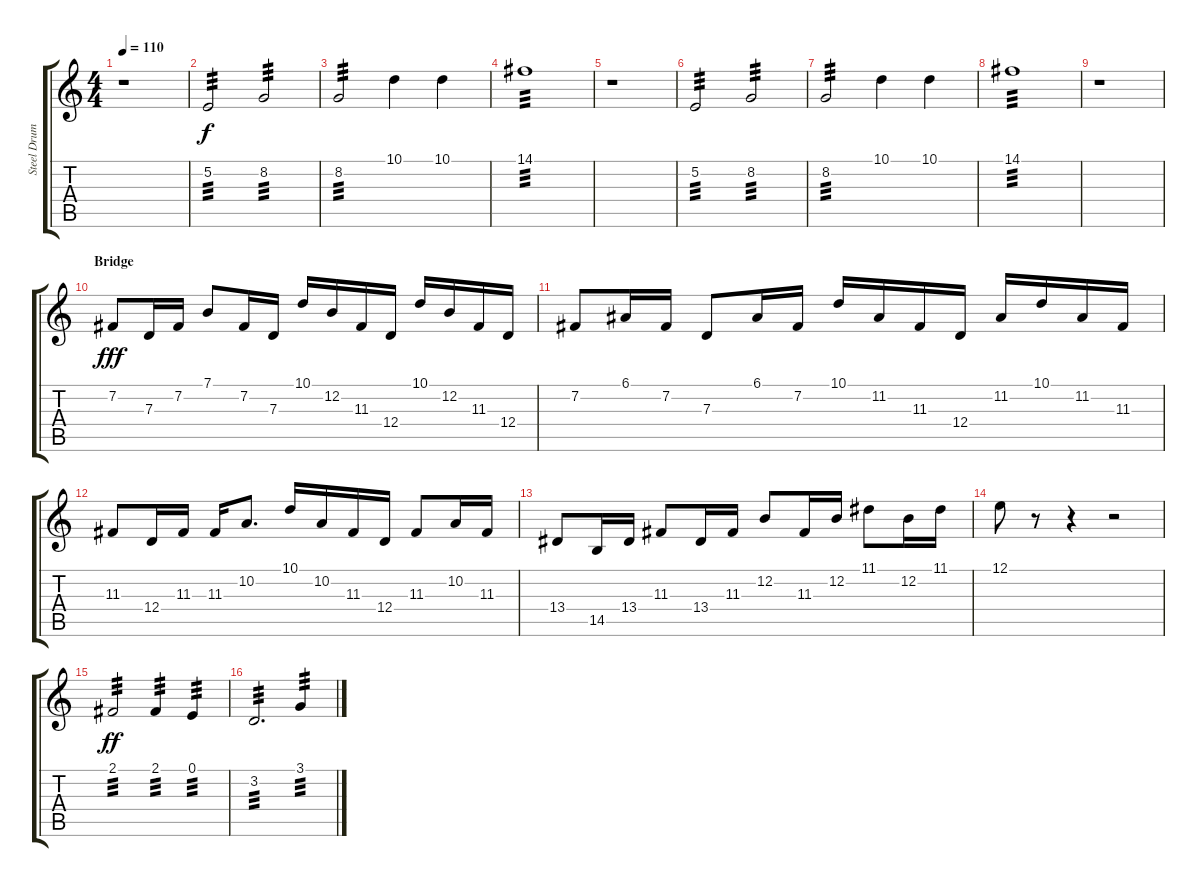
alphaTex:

\track ("Steel Drums" "Steel Drum") {instrument steeldrums}
\staff {score tabs}
\tuning (E4 B3 G3 D3 A2 E2) {hide}
\ts (4 4)
\tempo 110
\clef g2
\ks c
r.1{dy f} |
5.2.2{tp 3} 8.2.2{tp 3} |
8.2.2{tp 3} 10.1.4 10.1.4 |
14.1.1{tp 3} |
r.1 |
5.2.2{tp 3} 8.2.2{tp 3} |
8.2.2{tp 3} 10.1.4 10.1.4 |
14.1.1{tp 3} |
r.1 |
\section ("" "Bridge")
7.2.8{dy fff volume 9} 7.3.16 7.2.16 7.1.8 7.2.16 7.3.16 10.1.16 12.2.16 11.3.16 12.4.16 10.1.16 12.2.16 11.3.16 12.4.16 |
7.2.8 6.1.16 7.2.16 7.3.8 6.1.16 7.2.16 10.1.16 11.2.16 11.3.16 12.4.16 11.2.16 10.1.16 11.2.16 11.3.16 |
11.3.8 12.4.16 11.3.16 11.3.16 10.2.8{d} 10.1.16 10.2.16 11.3.16 12.4.16 11.3.8 10.2.16 11.3.16 |
13.4.8 14.5.16 13.4.16 11.3.8 13.4.16 11.3.16 12.2.8 11.3.16 12.2.16 11.1.8 12.2.16 11.1.16 |
12.1.8 r.8 r.4 r.2 |
2.1.2{tp 3 dy ff} 2.1.4{tp 3} 0.1.4{tp 3} |
3.2.2{d tp 3} 3.1.4{tp 3}
